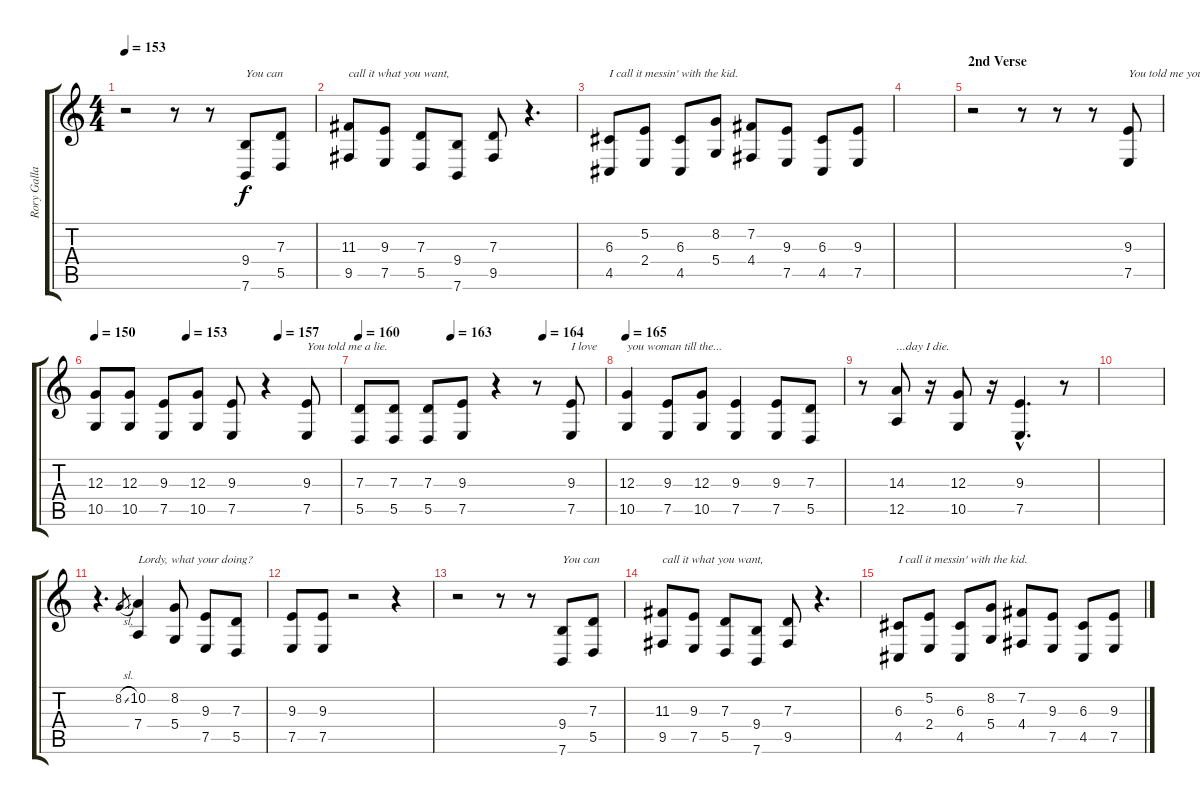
\track ("Rory Gallagher Vocals" "Rory Galla") {instrument trombone}
\staff {score tabs}
\tuning (E4 B3 G3 D3 A2 E2) {hide}
\ts (4 4)
\tempo 153
\clef g2
\ks c
r.2{dy f} r.8 r.8 (9.4 7.6).8{txt "You can"} (7.3 5.5).8 |
(11.3 9.5).8{txt "call it what you want,"} (9.3 7.5).8 (7.3 5.5).8 (9.4 7.6).8 (7.3 9.5).8 r.4{d} |
(6.3 4.5).8{txt "I call it messin' with the kid."} (5.2 2.4).8 (6.3 4.5).8 (8.2 5.4).8 (7.2 4.4).8 (9.3 7.5).8 (6.3 4.5).8 (9.3 7.5).8 |
|
\section ("" "2nd Verse")
r.2 r.8 r.8 r.8 (9.3 7.5).8{txt "You told me you loved me,"} |
\tempo 150
\tempo (153 0.375)
\tempo (157 0.75)
(12.3 10.5).8 (12.3 10.5).8 (9.3 7.5).8 (12.3 10.5).8 (9.3 7.5).8 r.4 (9.3 7.5).8{txt "You told me a lie."} |
\tempo 160
\tempo (163 0.375)
\tempo (164 0.75)
(7.3 5.5).8 (7.3 5.5).8 (7.3 5.5).8 (9.3 7.5).8 r.4 r.8 (9.3 7.5).8{txt "I love"} |
\tempo 165
(12.3 10.5).4{txt "you woman till the..."} (9.3 7.5).8 (12.3 10.5).8 (9.3 7.5).4 (9.3 7.5).8 (7.3 5.5).8 |
r.8 (14.3 12.5).8{txt "...day I die."} r.16 (12.3 10.5).8 r.16 (9.3{hac} 7.5{hac}).4{d} r.8 |
|
r.4{d} 8.2{sl}.8{gr} (10.2 7.4).4{txt "Lordy, what your doing?"} (8.2 5.4).8 (9.3 7.5).8 (7.3 5.5).8 |
(9.3 7.5).8 (9.3 7.5).8 r.2 r.4 |
r.2 r.8 r.8 (9.4 7.6).8{txt "You can"} (7.3 5.5).8 |
(11.3 9.5).8{txt "call it what you want,"} (9.3 7.5).8 (7.3 5.5).8 (9.4 7.6).8 (7.3 9.5).8 r.4{d} |
(6.3 4.5).8{txt "I call it messin' with the kid."} (5.2 2.4).8 (6.3 4.5).8 (8.2 5.4).8 (7.2 4.4).8 (9.3 7.5).8 (6.3 4.5).8 (9.3 7.5).8
